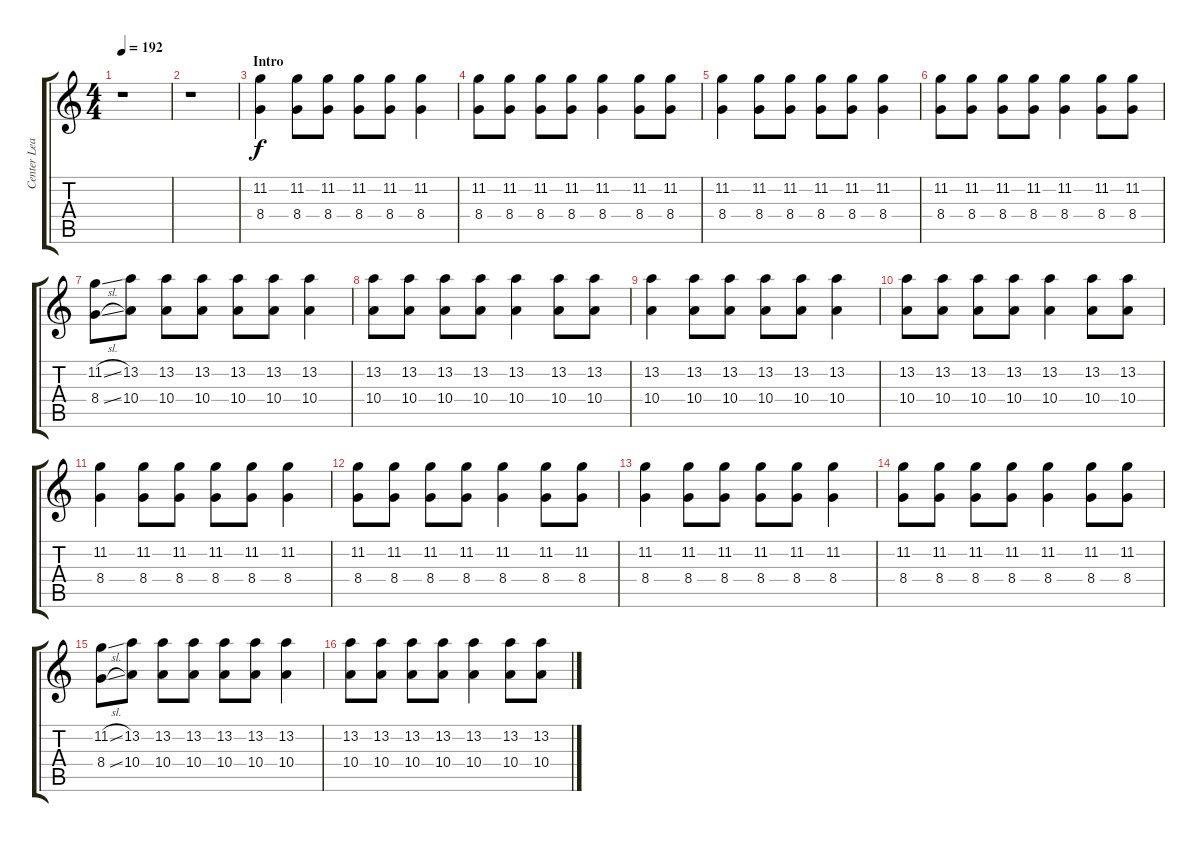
\track ("Center Lead 1" "Center Lea") {instrument overdrivenguitar}
\staff {score tabs}
\tuning (Db4 Ab3 E3 B2 Gb2 B1) {hide}
\ts (4 4)
\tempo 192
\clef g2
\ks aminor
r.1{dy f instrument overdrivenguitar} |
r.1 |
\section ("" "Intro")
(11.2 8.4).4 (11.2 8.4).8 (11.2 8.4).8 (11.2 8.4).8 (11.2 8.4).8 (11.2 8.4).4 |
(11.2 8.4).8 (11.2 8.4).8 (11.2 8.4).8 (11.2 8.4).8 (11.2 8.4).4 (11.2 8.4).8 (11.2 8.4).8 |
(11.2 8.4).4 (11.2 8.4).8 (11.2 8.4).8 (11.2 8.4).8 (11.2 8.4).8 (11.2 8.4).4 |
(11.2 8.4).8 (11.2 8.4).8 (11.2 8.4).8 (11.2 8.4).8 (11.2 8.4).4 (11.2 8.4).8 (11.2 8.4).8 |
(11.2{sl} 8.4{sl}).8 (13.2 10.4).8 (13.2 10.4).8 (13.2 10.4).8 (13.2 10.4).8 (13.2 10.4).8 (13.2 10.4).4 |
(13.2 10.4).8 (13.2 10.4).8 (13.2 10.4).8 (13.2 10.4).8 (13.2 10.4).4 (13.2 10.4).8 (13.2 10.4).8 |
(13.2 10.4).4 (13.2 10.4).8 (13.2 10.4).8 (13.2 10.4).8 (13.2 10.4).8 (13.2 10.4).4 |
(13.2 10.4).8 (13.2 10.4).8 (13.2 10.4).8 (13.2 10.4).8 (13.2 10.4).4 (13.2 10.4).8 (13.2 10.4).8 |
(11.2 8.4).4 (11.2 8.4).8 (11.2 8.4).8 (11.2 8.4).8 (11.2 8.4).8 (11.2 8.4).4 |
(11.2 8.4).8 (11.2 8.4).8 (11.2 8.4).8 (11.2 8.4).8 (11.2 8.4).4 (11.2 8.4).8 (11.2 8.4).8 |
(11.2 8.4).4 (11.2 8.4).8 (11.2 8.4).8 (11.2 8.4).8 (11.2 8.4).8 (11.2 8.4).4 |
(11.2 8.4).8 (11.2 8.4).8 (11.2 8.4).8 (11.2 8.4).8 (11.2 8.4).4 (11.2 8.4).8 (11.2 8.4).8 |
(11.2{sl} 8.4{sl}).8 (13.2 10.4).8 (13.2 10.4).8 (13.2 10.4).8 (13.2 10.4).8 (13.2 10.4).8 (13.2 10.4).4 |
(13.2 10.4).8 (13.2 10.4).8 (13.2 10.4).8 (13.2 10.4).8 (13.2 10.4).4 (13.2 10.4).8 (13.2 10.4).8
